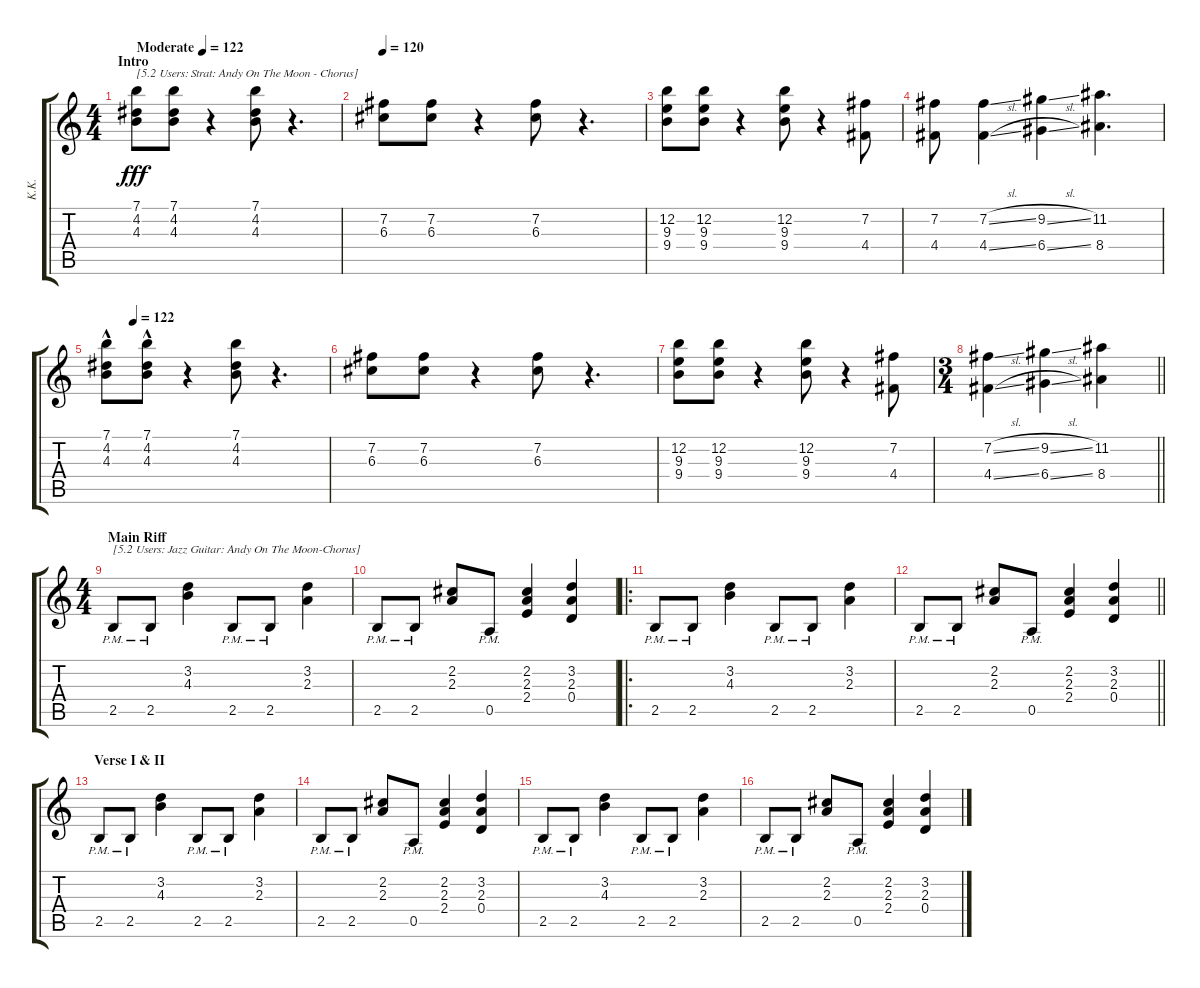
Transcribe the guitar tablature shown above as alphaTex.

\track ("K.K." "K.K.") {instrument electricguitarclean}
\staff {score tabs}
\tuning (E4 B3 G3 D3 A2 E2) {hide}
\ts (4 4)
\section ("" "Intro")
\tempo (122 "Moderate")
\tempo 119
\tempo (122 "Moderate")
\clef g2
\ks c
(7.1 4.2 4.3).8{txt "[5.2 Users: Strat: Andy On The Moon - Chorus]" dy fff instrument electricguitarclean} (7.1 4.2 4.3).8 r.4 (7.1 4.2 4.3).8 r.4{d} |
\tempo 120
(7.2 6.3).8 (7.2 6.3).8 r.4 (7.2 6.3).8 r.4{d} |
(12.2 9.3 9.4).8 (12.2 9.3 9.4).8 r.4 (12.2 9.3 9.4).8 r.4 (7.2 4.4).8 |
(7.2 4.4).8 (7.2{sl} 4.4{sl}).4 (9.2{sl} 6.4{sl}).4 (11.2 8.4).4{d} |
\tempo (122 0.125)
(7.1{hac} 4.2{hac} 4.3{hac}).8 (7.1{hac} 4.2{hac} 4.3{hac}).8 r.4 (7.1 4.2 4.3).8 r.4{d} |
(7.2 6.3).8 (7.2 6.3).8 r.4 (7.2 6.3).8 r.4{d} |
(12.2 9.3 9.4).8 (12.2 9.3 9.4).8 r.4 (12.2 9.3 9.4).8 r.4 (7.2 4.4).8 |
\ts (3 4)
\barLineRight lightlight
(7.2{sl} 4.4{sl}).4 (9.2{sl} 6.4{sl}).4 (11.2 8.4).4 |
\ts (4 4)
\section ("" "Main Riff")
2.5{pm}.8{txt "[5.2 Users: Jazz Guitar: Andy On The Moon-Chorus]" instrument electricguitarjazz} 2.5{pm}.8 (3.2 4.3).4 2.5{pm}.8 2.5{pm}.8 (3.2 2.3).4 |
2.5{pm}.8 2.5{pm}.8 (2.2 2.3).8 0.5{pm}.8 (2.2 2.3 2.4).4 (3.2 2.3 0.4).4 |
\ro
2.5{pm}.8 2.5{pm}.8 (3.2 4.3).4 2.5{pm}.8 2.5{pm}.8 (3.2 2.3).4 |
\barLineRight lightlight
2.5{pm}.8 2.5{pm}.8 (2.2 2.3).8 0.5{pm}.8 (2.2 2.3 2.4).4 (3.2 2.3 0.4).4 |
\section ("" "Verse I & II")
2.5{pm}.8 2.5{pm}.8 (3.2 4.3).4 2.5{pm}.8 2.5{pm}.8 (3.2 2.3).4 |
2.5{pm}.8 2.5{pm}.8 (2.2 2.3).8 0.5{pm}.8 (2.2 2.3 2.4).4 (3.2 2.3 0.4).4 |
2.5{pm}.8 2.5{pm}.8 (3.2 4.3).4 2.5{pm}.8 2.5{pm}.8 (3.2 2.3).4 |
2.5{pm}.8 2.5{pm}.8 (2.2 2.3).8 0.5{pm}.8 (2.2 2.3 2.4).4 (3.2 2.3 0.4).4
